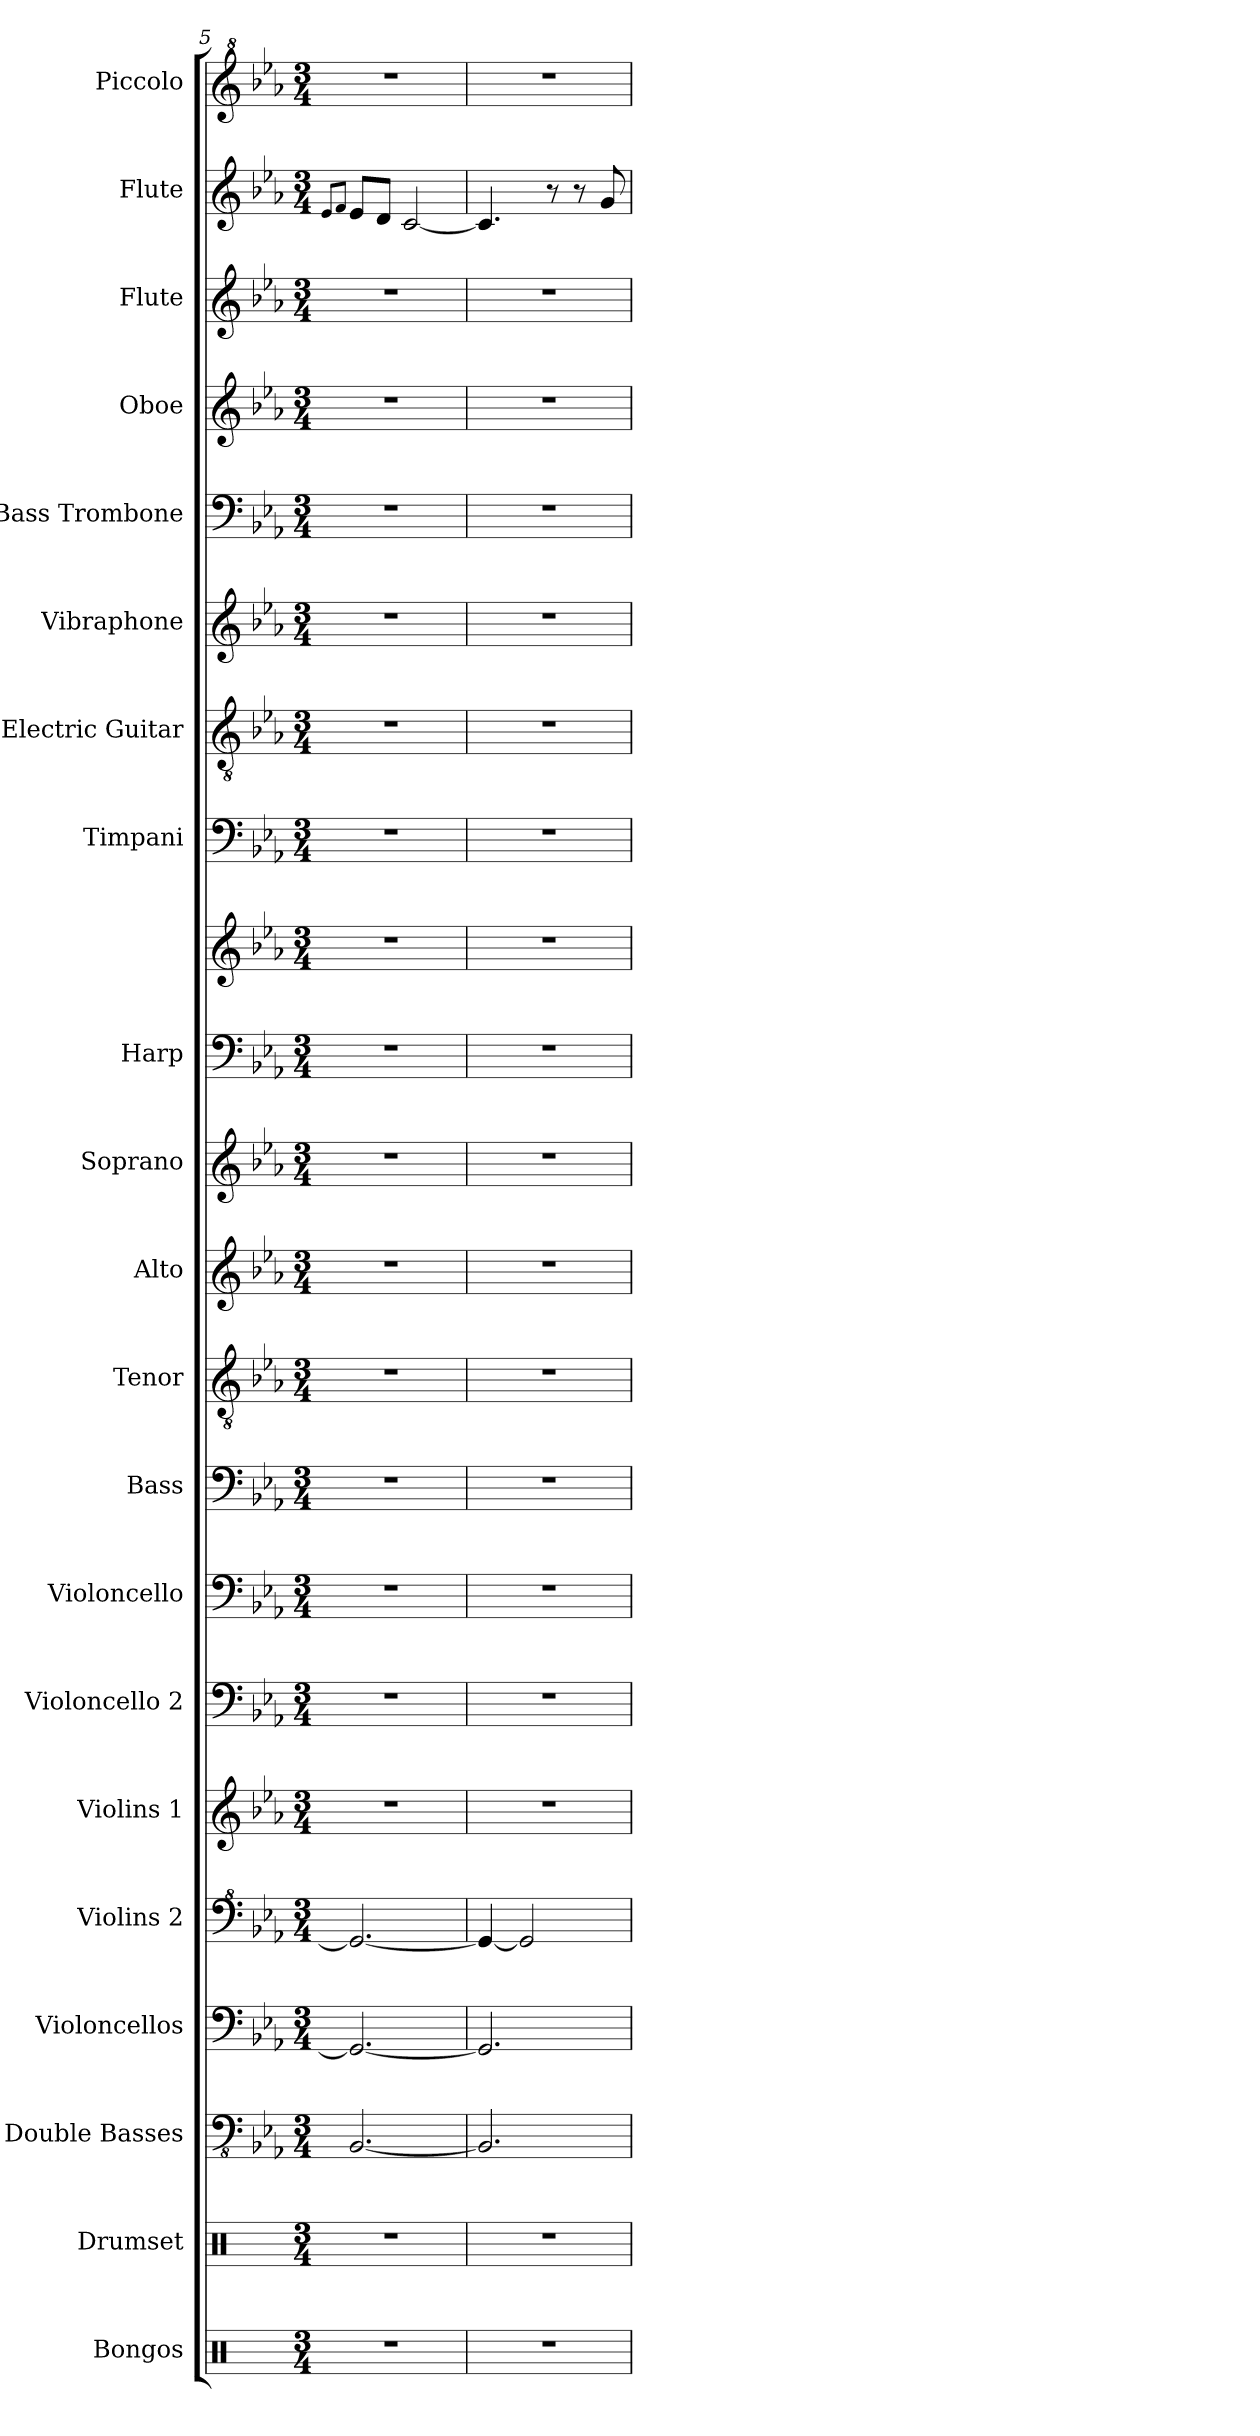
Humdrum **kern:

**kern	**kern	**kern	**kern	**kern	**kern	**kern	**kern	**kern	**kern	**kern	**kern	**kern	**kern	**kern	**kern	**kern	**kern	**kern	**kern	**kern	**kern
*part21	*part20	*part19	*part18	*part17	*part16	*part15	*part14	*part13	*part12	*part11	*part10	*part9	*part9	*part8	*part7	*part6	*part5	*part4	*part3	*part2	*part1
*staff22	*staff21	*staff20	*staff19	*staff18	*staff17	*staff16	*staff15	*staff14	*staff13	*staff12	*staff11	*staff10	*staff9	*staff8	*staff7	*staff6	*staff5	*staff4	*staff3	*staff2	*staff1
*I"Bongos	*I"Drumset	*I"Double Basses	*I"Violoncellos	*I"Violins 2	*I"Violins 1	*I"Violoncello 2	*I"Violoncello	*I"Bass	*I"Tenor	*I"Alto	*I"Soprano	*I"Harp	*	*I"Timpani	*I"Electric Guitar	*I"Vibraphone	*I"Bass Trombone	*I"Oboe	*I"Flute	*I"Flute	*I"Piccolo
*I'Bo.	*I'Drs.	*I'Dbs.	*I'Vlcs.	*I'Vlns. 2	*I'Vlns. 1	*I'Vlc. 2	*I'Vlc.	*I'B.	*I'T.	*I'A.	*I'S.	*I'Hrp.	*	*I'Timp.	*I'El. Guit.	*I'Vib.	*I'B. Trb.	*I'Ob.	*I'Fl.	*I'Fl.	*I'Picc.
*clefX	*clefX	*clefFv4	*clefF4	*clefF^4	*clefG2	*clefF4	*clefF4	*clefF4	*clefGv2	*clefG2	*clefG2	*clefF4	*clefG2	*clefF4	*clefGv2	*clefG2	*clefF4	*clefG2	*clefG2	*clefG2	*clefG^2
*	*	*	*	*	*	*	*	*	*	*	*	*	*	*	*	*	*	*	*	*	*ITrd-7c-12
*k[]	*k[]	*k[b-e-a-]	*k[b-e-a-]	*k[b-e-a-]	*k[b-e-a-]	*k[b-e-a-]	*k[b-e-a-]	*k[b-e-a-]	*k[b-e-a-]	*k[b-e-a-]	*k[b-e-a-]	*k[b-e-a-]	*k[b-e-a-]	*k[b-e-a-]	*k[b-e-a-]	*k[b-e-a-]	*k[b-e-a-]	*k[b-e-a-]	*k[b-e-a-]	*k[b-e-a-]	*k[b-e-a-]
*C:	*C:	*E-:	*E-:	*E-:	*E-:	*E-:	*E-:	*E-:	*E-:	*E-:	*E-:	*E-:	*E-:	*E-:	*E-:	*E-:	*E-:	*E-:	*E-:	*E-:	*E-:
*M3/4	*M3/4	*M3/4	*M3/4	*M3/4	*M3/4	*M3/4	*M3/4	*M3/4	*M3/4	*M3/4	*M3/4	*M3/4	*M3/4	*M3/4	*M3/4	*M3/4	*M3/4	*M3/4	*M3/4	*M3/4	*M3/4
=5	=5	=5	=5	=5	=5	=5	=5	=5	=5	=5	=5	=5	=5	=5	=5	=5	=5	=5	=5	=5	=5
.	.	.	.	.	.	.	.	.	.	.	.	.	.	.	.	.	.	.	.	8qe-/L	.
.	.	.	.	.	.	.	.	.	.	.	.	.	.	.	.	.	.	.	.	8qf/J	.
2.r	2.r	[2.BBB-/	2.GG/_	2.G/_	2.r	2.r	2.r	2.r	2.r	2.r	2.r	2.r	2.r	2.r	2.r	2.r	2.r	2.r	2.r	8e-/L	2.r
.	.	.	.	.	.	.	.	.	.	.	.	.	.	.	.	.	.	.	.	8d/J	.
.	.	.	.	.	.	.	.	.	.	.	.	.	.	.	.	.	.	.	.	[2c/	.
=6	=6	=6	=6	=6	=6	=6	=6	=6	=6	=6	=6	=6	=6	=6	=6	=6	=6	=6	=6	=6	=6
2.r	2.r	2.BBB-/]	2.GG/]	4G/_	2.r	2.r	2.r	2.r	2.r	2.r	2.r	2.r	2.r	2.r	2.r	2.r	2.r	2.r	2.r	4.c/]	2.r
.	.	.	.	2G/]	.	.	.	.	.	.	.	.	.	.	.	.	.	.	.	.	.
.	.	.	.	.	.	.	.	.	.	.	.	.	.	.	.	.	.	.	.	8r	.
.	.	.	.	.	.	.	.	.	.	.	.	.	.	.	.	.	.	.	.	8r	.
.	.	.	.	.	.	.	.	.	.	.	.	.	.	.	.	.	.	.	.	8g/	.
=	=	=	=	=	=	=	=	=	=	=	=	=	=	=	=	=	=	=	=	=	=
*-	*-	*-	*-	*-	*-	*-	*-	*-	*-	*-	*-	*-	*-	*-	*-	*-	*-	*-	*-	*-	*-
